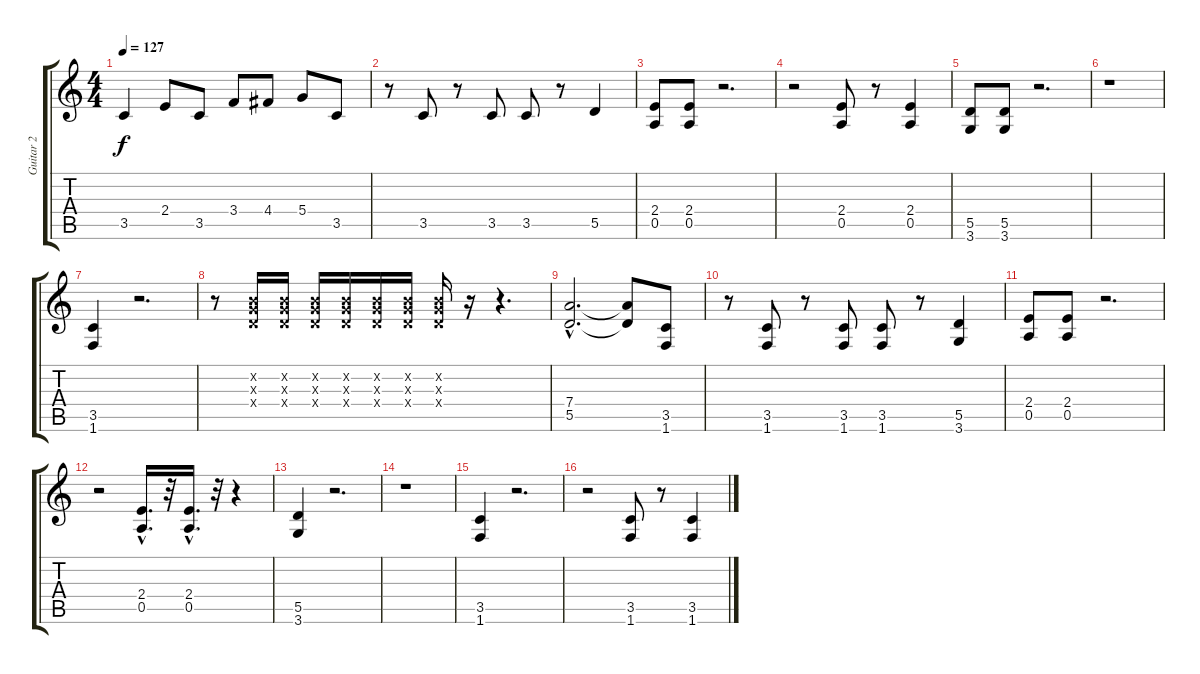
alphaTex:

\track ("Guitar 2" "Guitar 2") {instrument overdrivenguitar}
\staff {score tabs}
\tuning (E4 B3 G3 D3 A2 E2) {hide}
\ts (4 4)
\tempo 127
\clef g2
\ks c
3.5.4{dy f} 2.4.8 3.5.8 3.4.8 4.4.8 5.4.8 3.5.8 |
r.8 3.5.8 r.8 3.5.8 3.5.8 r.8 5.5.4 |
(2.4 0.5).8 (2.4 0.5).8 r.2{d} |
r.2 (2.4 0.5).8 r.8 (2.4 0.5).4 |
(5.5 3.6).8 (5.5 3.6).8 r.2{d} |
r.1 |
(3.5 1.6).4 r.2{d} |
r.8 (0.2{x} 0.3{x} 0.4{x}).16 (0.2{x} 0.3{x} 0.4{x}).16 (0.2{x} 0.3{x} 0.4{x}).16 (0.2{x} 0.3{x} 0.4{x}).16 (0.2{x} 0.3{x} 0.4{x}).16 (0.2{x} 0.3{x} 0.4{x}).16 (0.2{x} 0.3{x} 0.4{x}).16 r.16 r.4{d} |
(7.4{hac} 5.5{hac}).2{d} (7.4{t} 5.5{t}).8 (3.5 1.6).8 |
r.8 (3.5 1.6).8 r.8 (3.5 1.6).8 (3.5 1.6).8 r.8 (5.5 3.6).4 |
(2.4 0.5).8 (2.4 0.5).8 r.2{d} |
r.2 (2.4{hac} 0.5{hac}).16{d} r.32 (2.4{hac} 0.5{hac}).16{d} r.32 r.4 |
(5.5 3.6).4 r.2{d} |
r.1 |
(3.5 1.6).4 r.2{d} |
r.2 (3.5 1.6).8 r.8 (3.5 1.6).4
